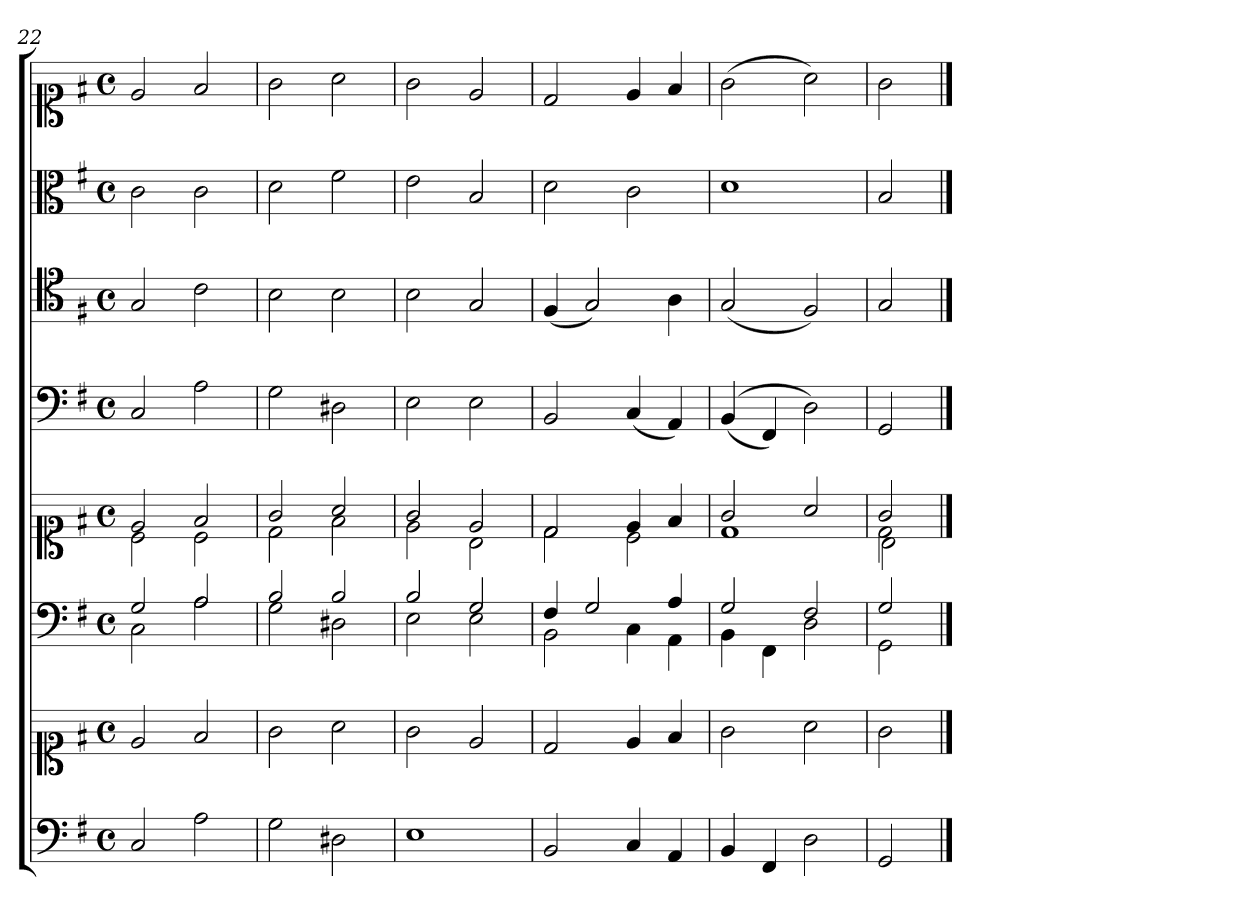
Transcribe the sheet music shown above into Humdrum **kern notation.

**kern	**kern	**kern	**kern	**kern	**kern	**kern	**kern
*part6	*part6	*part5	*part5	*part4	*part3	*part2	*part1
*staff8	*staff7	*staff6	*staff5	*staff4	*staff3	*staff2	*staff1
*clefF4	*clefC1	*clefF4	*clefC1	*clefF4	*clefC4	*clefC3	*clefC1
*k[f#]	*k[f#]	*k[f#]	*k[f#]	*k[f#]	*k[f#]	*k[f#]	*k[f#]
*G:	*G:	*G:	*G:	*G:	*G:	*G:	*G:
*M4/4	*M4/4	*M4/4	*M4/4	*M4/4	*M4/4	*M4/4	*M4/4
*met(c)	*met(c)	*met(c)	*met(c)	*met(c)	*met(c)	*met(c)	*met(c)
=22	=22	=22	=22	=22	=22	=22	=22
*	*	*^	*^	*	*	*	*
2C	2e	2G	2C	2e	2c	2C	2G	2c	2e
2A	2f#	2A	2A	2f#	2c	2A	2c	2c	2f#
=23	=23	=23	=23	=23	=23	=23	=23	=23	=23
2G	2g	2B	2G	2g	2d	2G	2B	2d	2g
2D#X	2a	2B	2D#X	2a	2f#	2D#X	2B	2f#	2a
=24	=24	=24	=24	=24	=24	=24	=24	=24	=24
1E	2g	2B	2E	2g	2e	2E	2B	2e	2g
.	2e	2G	2E	2e	2B	2E	2G	2B	2e
=25	=25	=25	=25	=25	=25	=25	=25	=25	=25
2BB	2d	4F#	2BB	2d	2d	2BB	(4F#	2d	2d
.	.	2G	.	.	.	.	2G)	.	.
4C	4e	.	4C	4e	2c	(4C	.	2c	4e
4AA	4f#	4A	4AA	4f#	.	4AA)	4A	.	4f#
=26	=26	=26	=26	=26	=26	=26	=26	=26	=26
4BB	2g	2G	4BB	2g	1d	((4BB	(2G	1d	(2g
4FF#	.	.	4FF#	.	.	4FF#)	.	.	.
2D	2a	2F#	2D	2a	.	2D)	2F#)	.	2a)
=27	=27	=27	=27	=27	=27	=27	=27	=27	=27
*	*	*	*	*	*^	*	*	*	*
2GG	2g	2G	2GG	2g	2d	2B\	2GG	2G	2B	2g
*	*	*v	*v	*	*	*	*	*	*	*
*	*	*	*v	*v	*v	*	*	*	*
==	==	==	==	==	==	==	==
*-	*-	*-	*-	*-	*-	*-	*-
